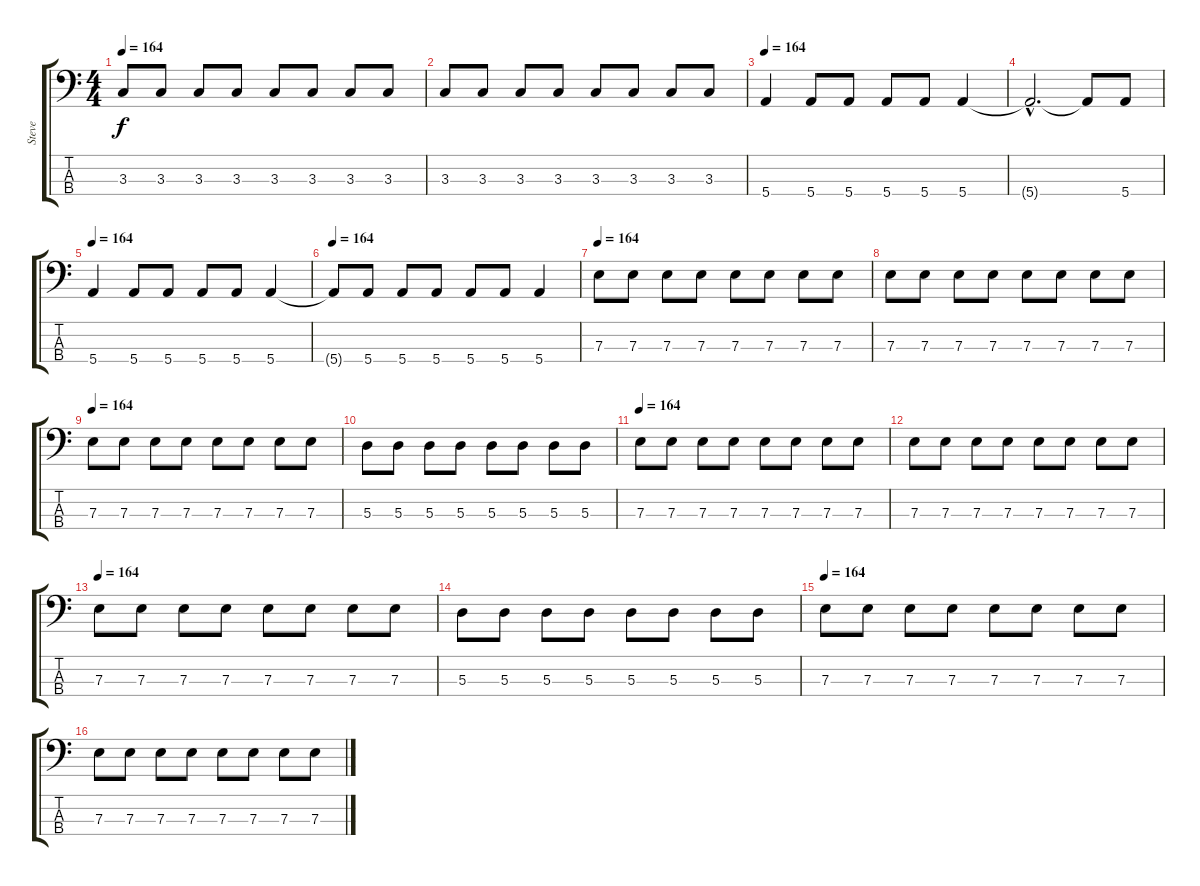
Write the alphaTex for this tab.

\track ("Steve" "Steve") {instrument electricbassfinger}
\staff {score tabs}
\tuning (G2 D2 A1 E1) {hide}
\ts (4 4)
\tempo 164
\clef f4
\ks c
3.3.8{dy f} 3.3.8 3.3.8 3.3.8 3.3.8 3.3.8 3.3.8 3.3.8 |
3.3.8 3.3.8 3.3.8 3.3.8 3.3.8 3.3.8 3.3.8 3.3.8 |
\tempo 164
5.4.4 5.4.8 5.4.8 5.4.8 5.4.8 5.4.4 |
5.4{hac t}.2{d} 5.4{t}.8 5.4.8 |
\tempo 164
5.4.4 5.4.8 5.4.8 5.4.8 5.4.8 5.4.4 |
\tempo 164
5.4{t}.8 5.4.8 5.4.8 5.4.8 5.4.8 5.4.8 5.4.4 |
\tempo 164
7.3.8 7.3.8 7.3.8 7.3.8 7.3.8 7.3.8 7.3.8 7.3.8 |
7.3.8 7.3.8 7.3.8 7.3.8 7.3.8 7.3.8 7.3.8 7.3.8 |
\tempo 164
7.3.8 7.3.8 7.3.8 7.3.8 7.3.8 7.3.8 7.3.8 7.3.8 |
5.3.8 5.3.8 5.3.8 5.3.8 5.3.8 5.3.8 5.3.8 5.3.8 |
\tempo 164
7.3.8 7.3.8 7.3.8 7.3.8 7.3.8 7.3.8 7.3.8 7.3.8 |
7.3.8 7.3.8 7.3.8 7.3.8 7.3.8 7.3.8 7.3.8 7.3.8 |
\tempo 164
7.3.8 7.3.8 7.3.8 7.3.8 7.3.8 7.3.8 7.3.8 7.3.8 |
5.3.8 5.3.8 5.3.8 5.3.8 5.3.8 5.3.8 5.3.8 5.3.8 |
\tempo 164
7.3.8 7.3.8 7.3.8 7.3.8 7.3.8 7.3.8 7.3.8 7.3.8 |
7.3.8 7.3.8 7.3.8 7.3.8 7.3.8 7.3.8 7.3.8 7.3.8
